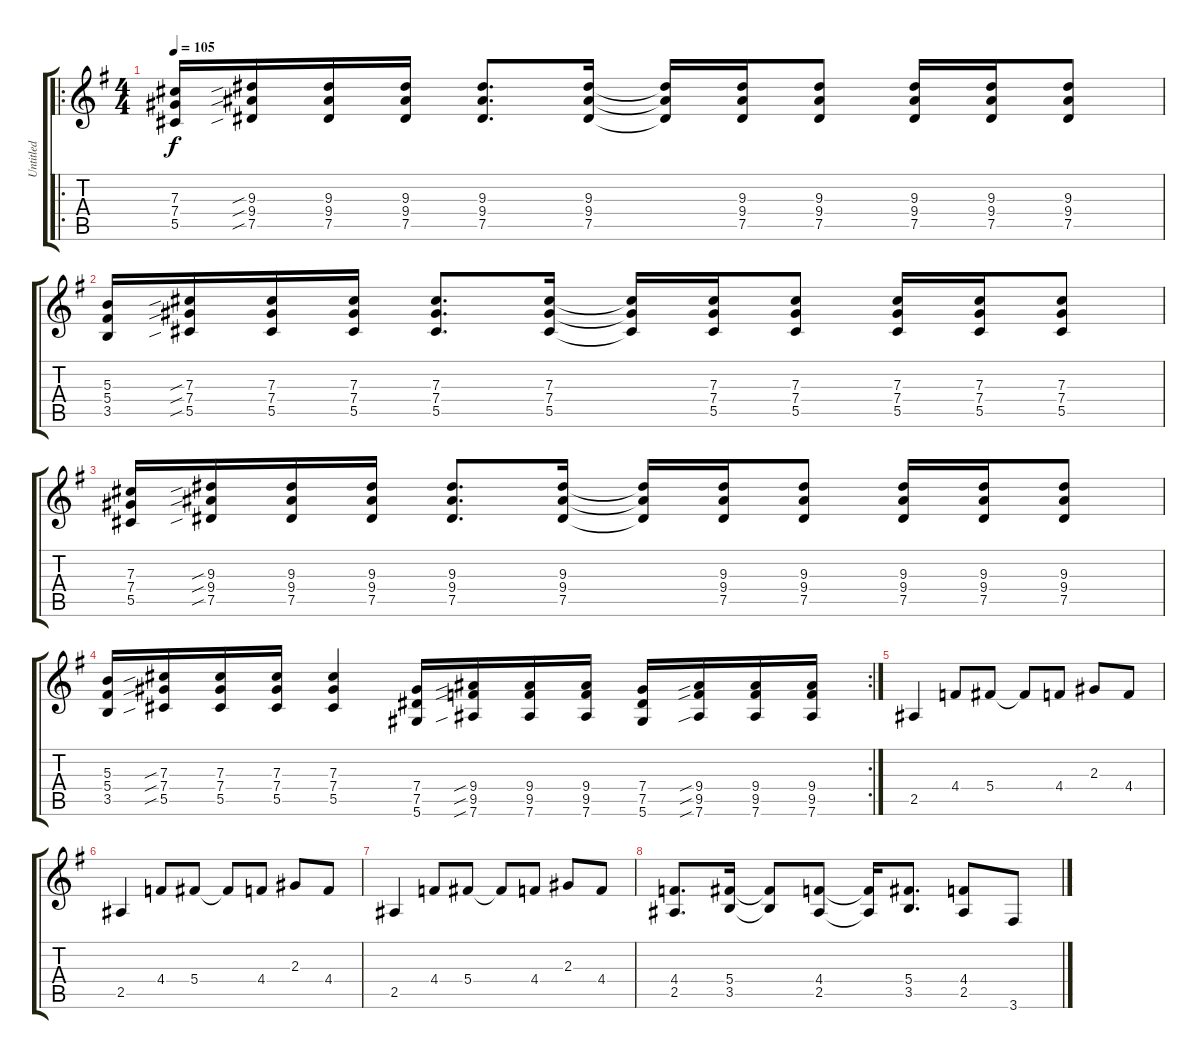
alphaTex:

\track ("Untitled" "Untitled") {instrument distortionguitar}
\staff {score tabs}
\tuning (Eb4 Bb3 Gb3 Db3 Ab2 Eb2) {hide}
\ro
\ts (4 4)
\tempo 105
\clef g2
\ks g
(7.3 7.4 5.5).16{dy f} (9.3{sib} 9.4{sib} 7.5{sib}).16 (9.3 9.4 7.5).16 (9.3 9.4 7.5).16 (9.3 9.4 7.5).8{d} (9.3 9.4 7.5).16 (9.3{t} 9.4{t} 7.5{t}).16 (9.3 9.4 7.5).16 (9.3 9.4 7.5).8 (9.3 9.4 7.5).16 (9.3 9.4 7.5).16 (9.3 9.4 7.5).8 |
(5.3 5.4 3.5).16 (7.3{sib} 7.4{sib} 5.5{sib}).16 (7.3 7.4 5.5).16 (7.3 7.4 5.5).16 (7.3 7.4 5.5).8{d} (7.3 7.4 5.5).16 (7.3{t} 7.4{t} 5.5{t}).16 (7.3 7.4 5.5).16 (7.3 7.4 5.5).8 (7.3 7.4 5.5).16 (7.3 7.4 5.5).16 (7.3 7.4 5.5).8 |
(7.3 7.4 5.5).16 (9.3{sib} 9.4{sib} 7.5{sib}).16 (9.3 9.4 7.5).16 (9.3 9.4 7.5).16 (9.3 9.4 7.5).8{d} (9.3 9.4 7.5).16 (9.3{t} 9.4{t} 7.5{t}).16 (9.3 9.4 7.5).16 (9.3 9.4 7.5).8 (9.3 9.4 7.5).16 (9.3 9.4 7.5).16 (9.3 9.4 7.5).8 |
\rc 2
(5.3 5.4 3.5).16 (7.3{sib} 7.4{sib} 5.5{sib}).16 (7.3 7.4 5.5).16 (7.3 7.4 5.5).16 (7.3 7.4 5.5).4 (7.4 7.5 5.6).16 (9.4{sib} 9.5{sib} 7.6{sib}).16 (9.4 9.5 7.6).16 (9.4 9.5 7.6).16 (7.4 7.5 5.6).16 (9.4{sib} 9.5{sib} 7.6{sib}).16 (9.4 9.5 7.6).16 (9.4 9.5 7.6).16 |
2.5.4 4.4.8 5.4.8 5.4{t}.8 4.4.8 2.3.8 4.4.8 |
2.5.4 4.4.8 5.4.8 5.4{t}.8 4.4.8 2.3.8 4.4.8 |
2.5.4 4.4.8 5.4.8 5.4{t}.8 4.4.8 2.3.8 4.4.8 |
(4.4 2.5).8{d} (5.4 3.5).16 (5.4{t} 3.5{t}).8 (4.4 2.5).8 (4.4{t} 2.5{t}).16 (5.4 3.5).8{d} (4.4 2.5).8 3.6.8
